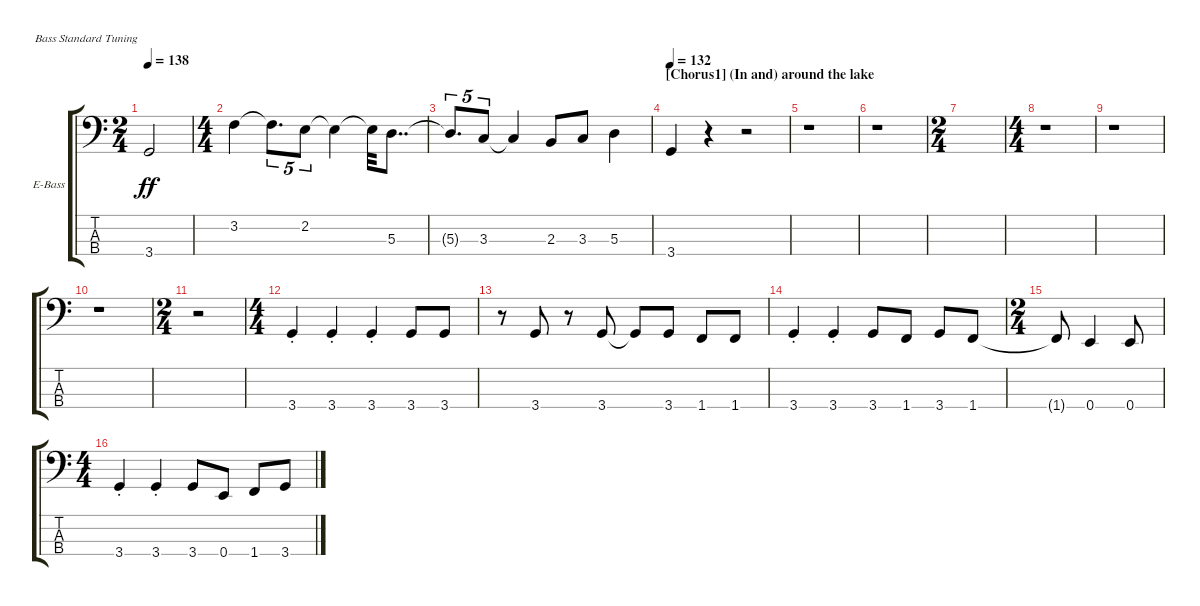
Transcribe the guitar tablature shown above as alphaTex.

\bracketExtendMode groupsimilarinstruments
\firstSystemTrackNameOrientation horizontal
\otherSystemsTrackNameOrientation horizontal
\track ("Bass" "E-Bass") {instrument electricbasspick}
\staff {score tabs}
\tuning (G2 D2 A1 E1)
\ts (2 4)
\tempo 138
\clef f4
\ks aminor
3.4.2{dy ff} |
\ts (4 4)
3.2.4 3.2{t}.8{d tu (5 4)} 2.2.8{tu (5 4)} 2.2{t}.4 2.2{t}.32 5.3.8{dd} |
5.3{t}.8{d tu (5 4)} 3.3.8{tu (5 4)} 3.3{t}.4 2.3.8 3.3.8 5.3.4 |
\section ("" "[Chorus1] (In and) around the lake")
\tempo 132
3.4.4 r.4 r.2 |
r.1 |
r.1 |
\ts (2 4)
|
\ts (4 4)
r.1 |
r.1 |
r.1 |
\ts (2 4)
r.2 |
\ts (4 4)
3.4{st}.4 3.4{st}.4 3.4{st}.4 3.4.8 3.4.8 |
r.8 3.4.8 r.8 3.4.8 3.4{t}.8 3.4.8 1.4.8 1.4.8 |
3.4{st}.4 3.4{st}.4 3.4.8 1.4.8 3.4.8 1.4.8 |
\ts (2 4)
1.4{t}.8 0.4.4 0.4.8 |
\ts (4 4)
3.4{st}.4 3.4{st}.4 3.4.8 0.4.8 1.4.8 3.4.8
